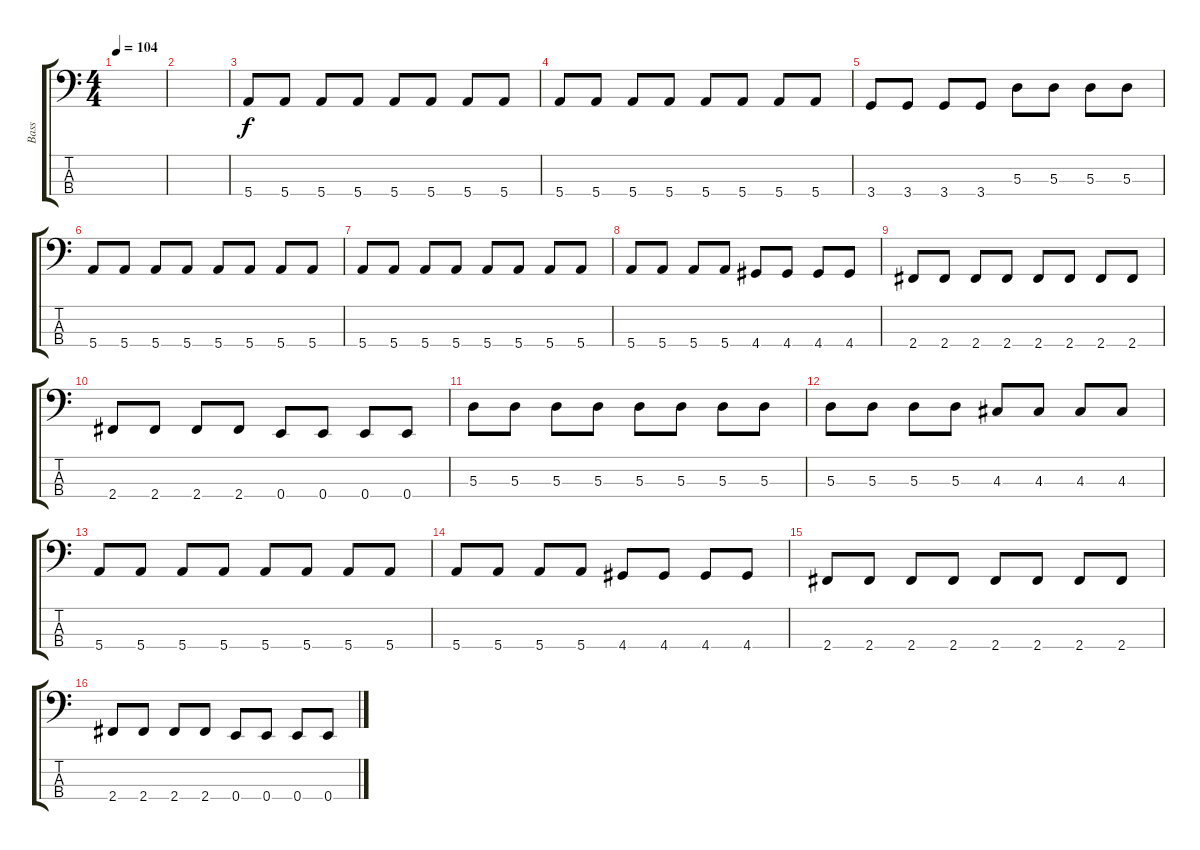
\track ("Bass" "Bass") {instrument electricbasspick}
\staff {score tabs}
\tuning (G2 D2 A1 E1) {hide}
\ts (4 4)
\tempo 104
\clef f4
\ks c
|
|
5.4.8 5.4.8 5.4.8 5.4.8 5.4.8 5.4.8 5.4.8 5.4.8 |
5.4.8 5.4.8 5.4.8 5.4.8 5.4.8 5.4.8 5.4.8 5.4.8 |
3.4.8 3.4.8 3.4.8 3.4.8 5.3.8 5.3.8 5.3.8 5.3.8 |
5.4.8 5.4.8 5.4.8 5.4.8 5.4.8 5.4.8 5.4.8 5.4.8 |
5.4.8 5.4.8 5.4.8 5.4.8 5.4.8 5.4.8 5.4.8 5.4.8 |
5.4.8 5.4.8 5.4.8 5.4.8 4.4.8 4.4.8 4.4.8 4.4.8 |
2.4.8 2.4.8 2.4.8 2.4.8 2.4.8 2.4.8 2.4.8 2.4.8 |
2.4.8 2.4.8 2.4.8 2.4.8 0.4.8 0.4.8 0.4.8 0.4.8 |
5.3.8 5.3.8 5.3.8 5.3.8 5.3.8 5.3.8 5.3.8 5.3.8 |
5.3.8 5.3.8 5.3.8 5.3.8 4.3.8 4.3.8 4.3.8 4.3.8 |
5.4.8 5.4.8 5.4.8 5.4.8 5.4.8 5.4.8 5.4.8 5.4.8 |
5.4.8 5.4.8 5.4.8 5.4.8 4.4.8 4.4.8 4.4.8 4.4.8 |
2.4.8 2.4.8 2.4.8 2.4.8 2.4.8 2.4.8 2.4.8 2.4.8 |
2.4.8 2.4.8 2.4.8 2.4.8 0.4.8 0.4.8 0.4.8 0.4.8
